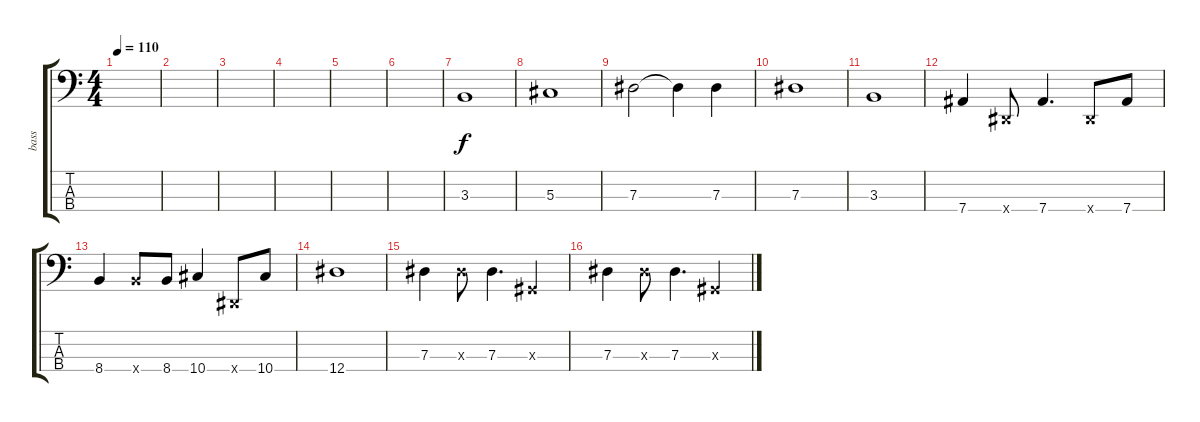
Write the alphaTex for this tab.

\track ("bass" "bass") {instrument electricbassfinger}
\staff {score tabs}
\tuning (Gb2 Db2 Ab1 Eb1) {hide}
\ts (4 4)
\tempo 110
\clef f4
\ks c
|
|
|
|
|
|
3.3.1 |
5.3.1 |
7.3.2 7.3{t}.4 7.3.4 |
7.3.1 |
3.3.1 |
7.4.4 0.4{x}.8 7.4.4{d} 0.4{x}.8 7.4.8 |
8.4.4 8.4{x}.8 8.4.8 10.4.4 0.4{x}.8 10.4.8 |
12.4.1 |
7.3.4 7.3{x}.8 7.3.4{d} 0.3{x}.4 |
7.3.4 7.3{x}.8 7.3.4{d} 0.3{x}.4
